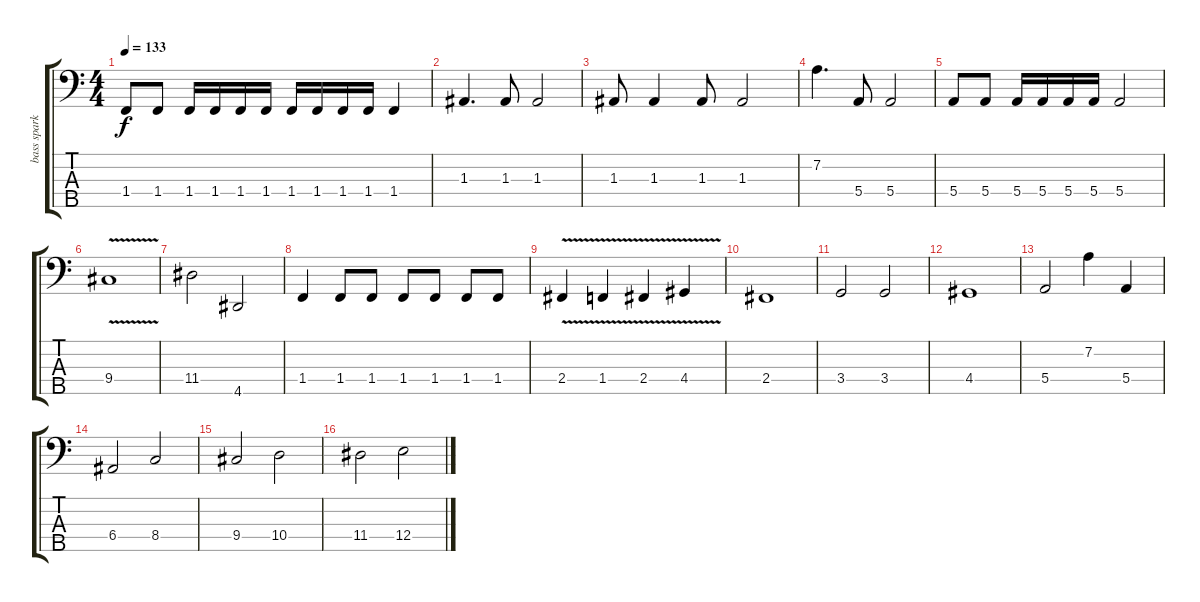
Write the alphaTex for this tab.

\track ("bass sparks" "bass spark") {instrument electricbasspick}
\staff {score tabs}
\tuning (G2 D2 A1 E1 B0) {hide}
\ts (4 4)
\tempo 133
\clef f4
\ks c
1.4.8{dy f} 1.4.8 1.4.16 1.4.16 1.4.16 1.4.16 1.4.16 1.4.16 1.4.16 1.4.16 1.4.4 |
1.3.4{d} 1.3.8 1.3.2 |
1.3.8 1.3.4 1.3.8 1.3.2 |
7.2.4{d} 5.4.8 5.4.2 |
5.4.8 5.4.8 5.4.16 5.4.16 5.4.16 5.4.16 5.4.2 |
9.4{v}.1 |
11.4.2 4.5.2 |
1.4.4 1.4.8 1.4.8 1.4.8 1.4.8 1.4.8 1.4.8 |
2.4{v}.4 1.4{v}.4 2.4{v}.4 4.4{v}.4 |
2.4.1 |
3.4.2 3.4.2 |
4.4.1 |
5.4.2 7.2.4 5.4.4 |
6.4.2 8.4.2 |
9.4.2 10.4.2 |
11.4.2 12.4.2
